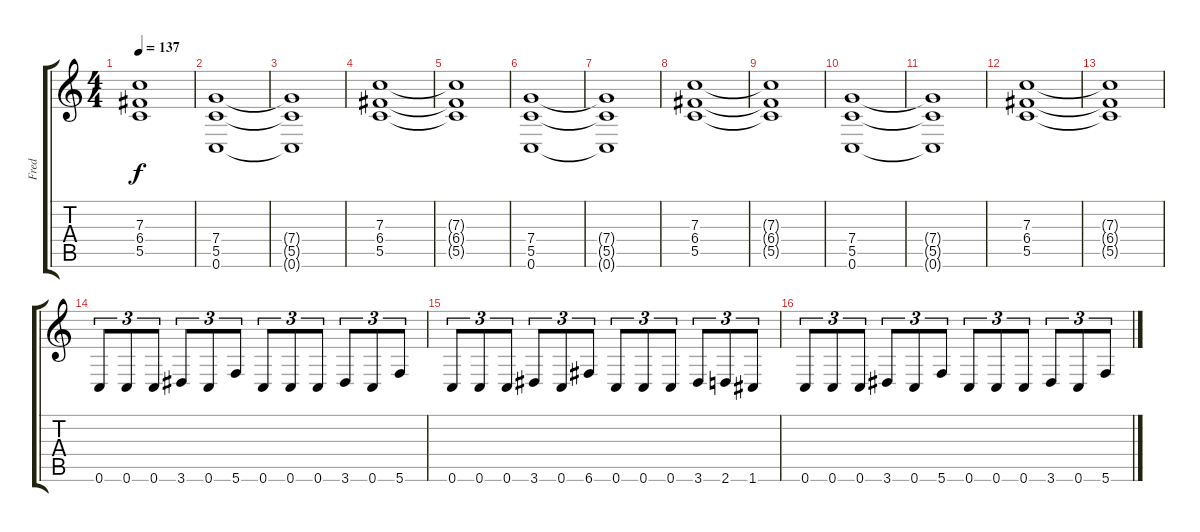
\track ("Fred" "Fred") {instrument acousticguitarsteel}
\staff {score tabs}
\tuning (D4 A3 F3 C3 G2 C2) {hide}
\ts (4 4)
\tempo 137
\clef g2
\ks c
(7.3{t} 6.4{t} 5.5{t}).1{dy f} |
(7.4 5.5 0.6).1 |
(7.4{t} 5.5{t} 0.6{t}).1 |
(7.3 6.4 5.5).1 |
(7.3{t} 6.4{t} 5.5{t}).1 |
(7.4 5.5 0.6).1 |
(7.4{t} 5.5{t} 0.6{t}).1 |
(7.3 6.4 5.5).1 |
(7.3{t} 6.4{t} 5.5{t}).1 |
(7.4 5.5 0.6).1 |
(7.4{t} 5.5{t} 0.6{t}).1 |
(7.3 6.4 5.5).1 |
(7.3{t} 6.4{t} 5.5{t}).1 |
0.6.8{tu (3 2)} 0.6.8{tu (3 2)} 0.6.8{tu (3 2)} 3.6.8{tu (3 2)} 0.6.8{tu (3 2)} 5.6.8{tu (3 2)} 0.6.8{tu (3 2)} 0.6.8{tu (3 2)} 0.6.8{tu (3 2)} 3.6.8{tu (3 2)} 0.6.8{tu (3 2)} 5.6.8{tu (3 2)} |
0.6.8{tu (3 2)} 0.6.8{tu (3 2)} 0.6.8{tu (3 2)} 3.6.8{tu (3 2)} 0.6.8{tu (3 2)} 6.6.8{tu (3 2)} 0.6.8{tu (3 2)} 0.6.8{tu (3 2)} 0.6.8{tu (3 2)} 3.6.8{tu (3 2)} 2.6.8{tu (3 2)} 1.6.8{tu (3 2)} |
0.6.8{tu (3 2)} 0.6.8{tu (3 2)} 0.6.8{tu (3 2)} 3.6.8{tu (3 2)} 0.6.8{tu (3 2)} 5.6.8{tu (3 2)} 0.6.8{tu (3 2)} 0.6.8{tu (3 2)} 0.6.8{tu (3 2)} 3.6.8{tu (3 2)} 0.6.8{tu (3 2)} 5.6.8{tu (3 2)}
